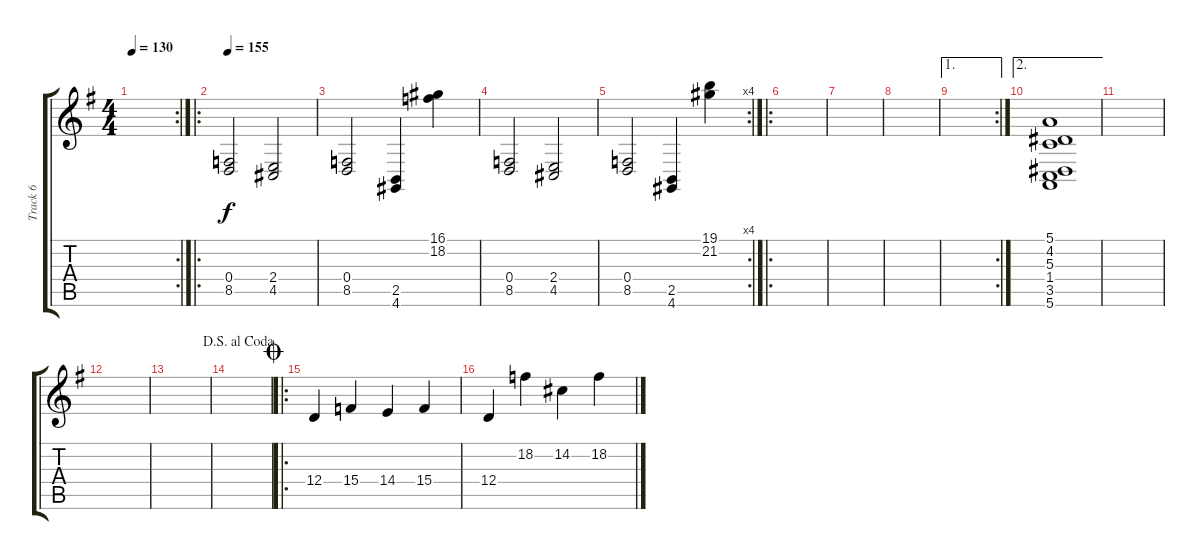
\track ("Track 6" "Track 6") {instrument stringensemble1}
\staff {score tabs}
\tuning (E4 B3 G3 D3 A2 E2) {hide}
\rc 2
\ts (4 4)
\tempo 130
\clef g2
\ks eminor
|
\ro
\tempo 155
(0.4 8.5).2 (2.4 4.5).2 |
(0.4 8.5).2 (2.5 4.6).4 (16.1 18.2).4 |
(0.4 8.5).2 (2.4 4.5).2 |
\rc 4
(0.4 8.5).2 (2.5 4.6).4 (19.1 21.2).4 |
\ro
|
|
|
\ae 1
\rc 2
|
\ae 2
(5.1 4.2 5.3 1.4 3.5 5.6).1 |
|
|
|
\jump dalsegnoalcoda
|
\ro
\jump coda
12.4.4 15.4.4 14.4.4 15.4.4 |
12.4.4 18.2.4 14.2.4 18.2.4
